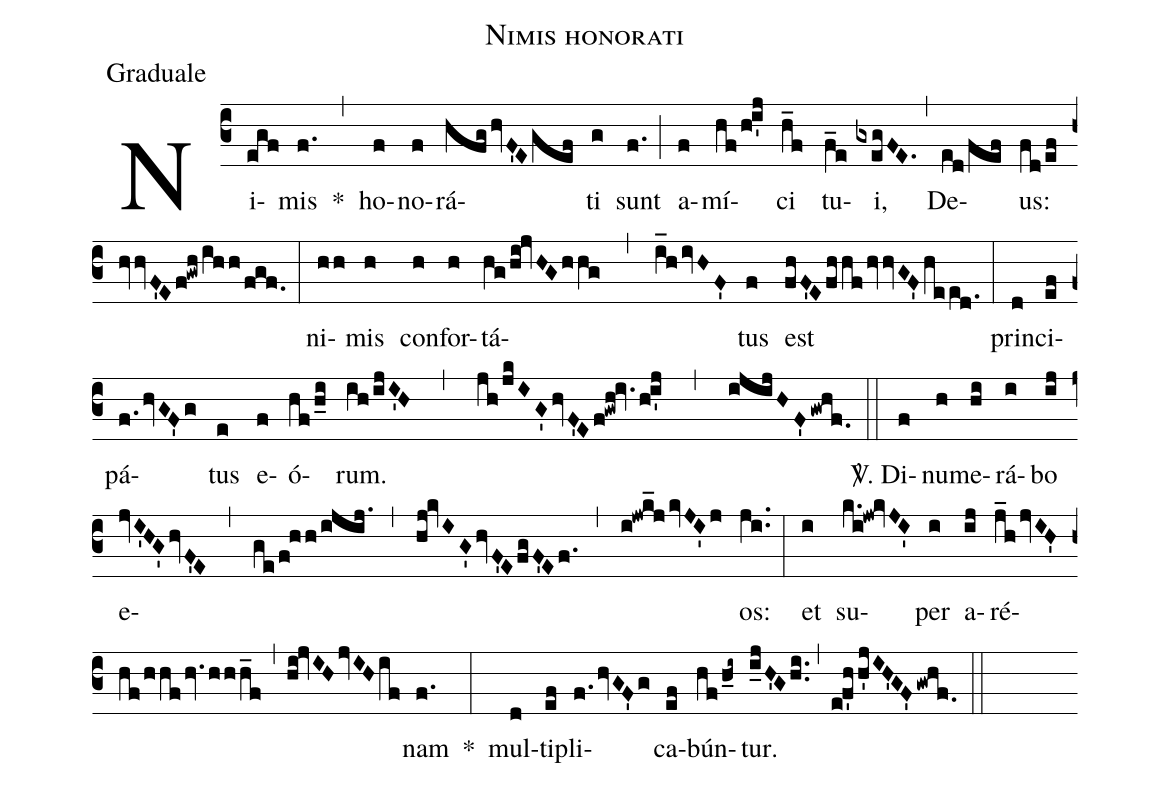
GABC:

name:Nimis honorati;
office-part:Graduale;
%%
(c3) Ni(egf)mis(f.) *(,) ho(f)no(f)rá(hfghvF'Egef)ti(g) sunt(f.) (;) a(f)mí(hf/h!i'j)ci(h_f) tu(f_e)i,(gxegFE.) (,) De(ed/fef)us:(fd/efhvvF'E/f!gwh/ihh/fgf.) (:)
ni(hh)mis(h) con(h)for(h)tá(hg/hi!jvHGhhg,i_hivHF')tus(f) est(fhF'Efhhf/hvvGF'heed.) (:)
prin(d)ci(ef)pá(f.hvGF'g)tus(e) e(f)ó(hf/h_i)rum.(ih/ijI'H,jh/jkIG'hvF'Ef!gwh!iv./h!i'j,ijijHF'gwhf.) (::)

<sp>V/</sp>. Di(f)nu(h)me(hi)rá(i)bo(ij) e(jvI'HG'hvF'E,ge/f!hh/ijij.,hj!kvIG'hvF'EfgF'Ef.,i!jwk_jkvJI'j)os:(ji..) (:)
et(i) su(k.i!jw!kvJI')per(i) a(ij)ré(j_hjvIH'hf/hhf/hv.hhh_f,hi!jvIHjvIHif)nam(f.) *(:) mul(d)ti(ef)pli(f.hvGF'g)ca(ef)bún(hf/h_i~)tur.(i_jH'Ghi..,e!f'hh'jIH'GF'gwhf.) (::)
